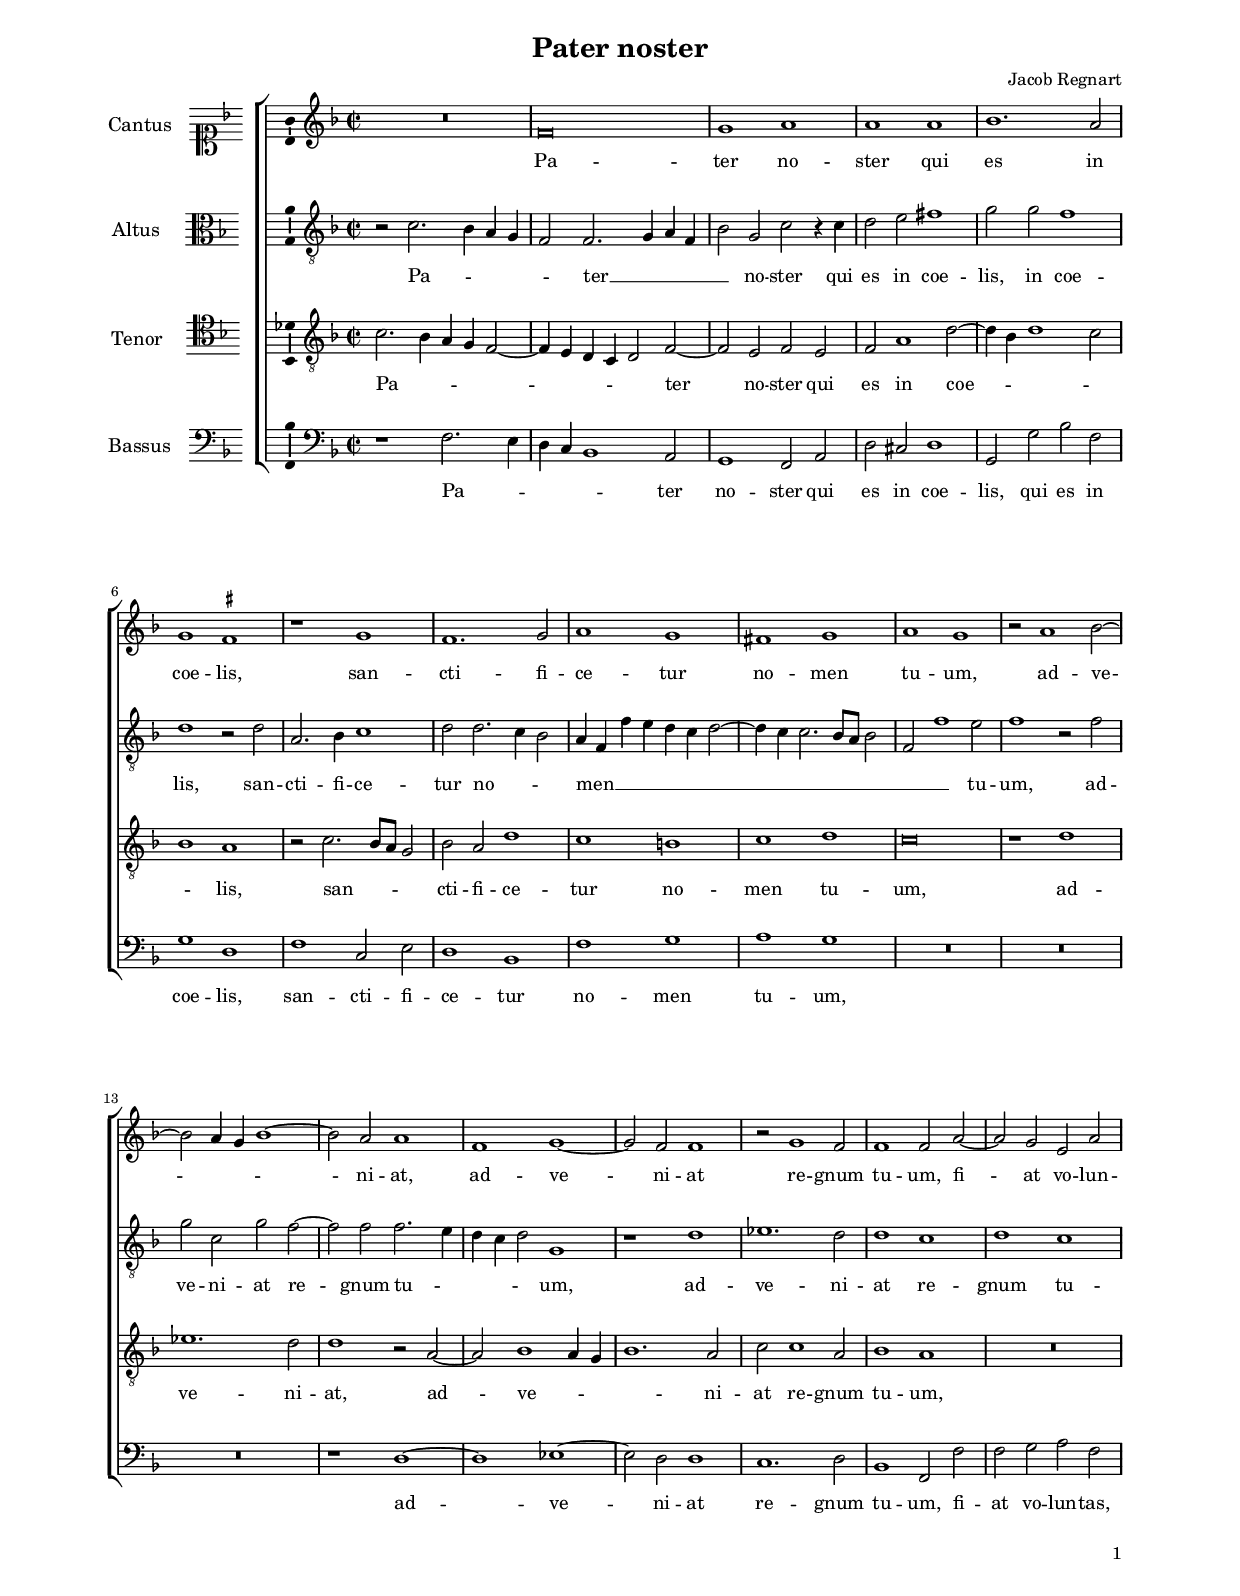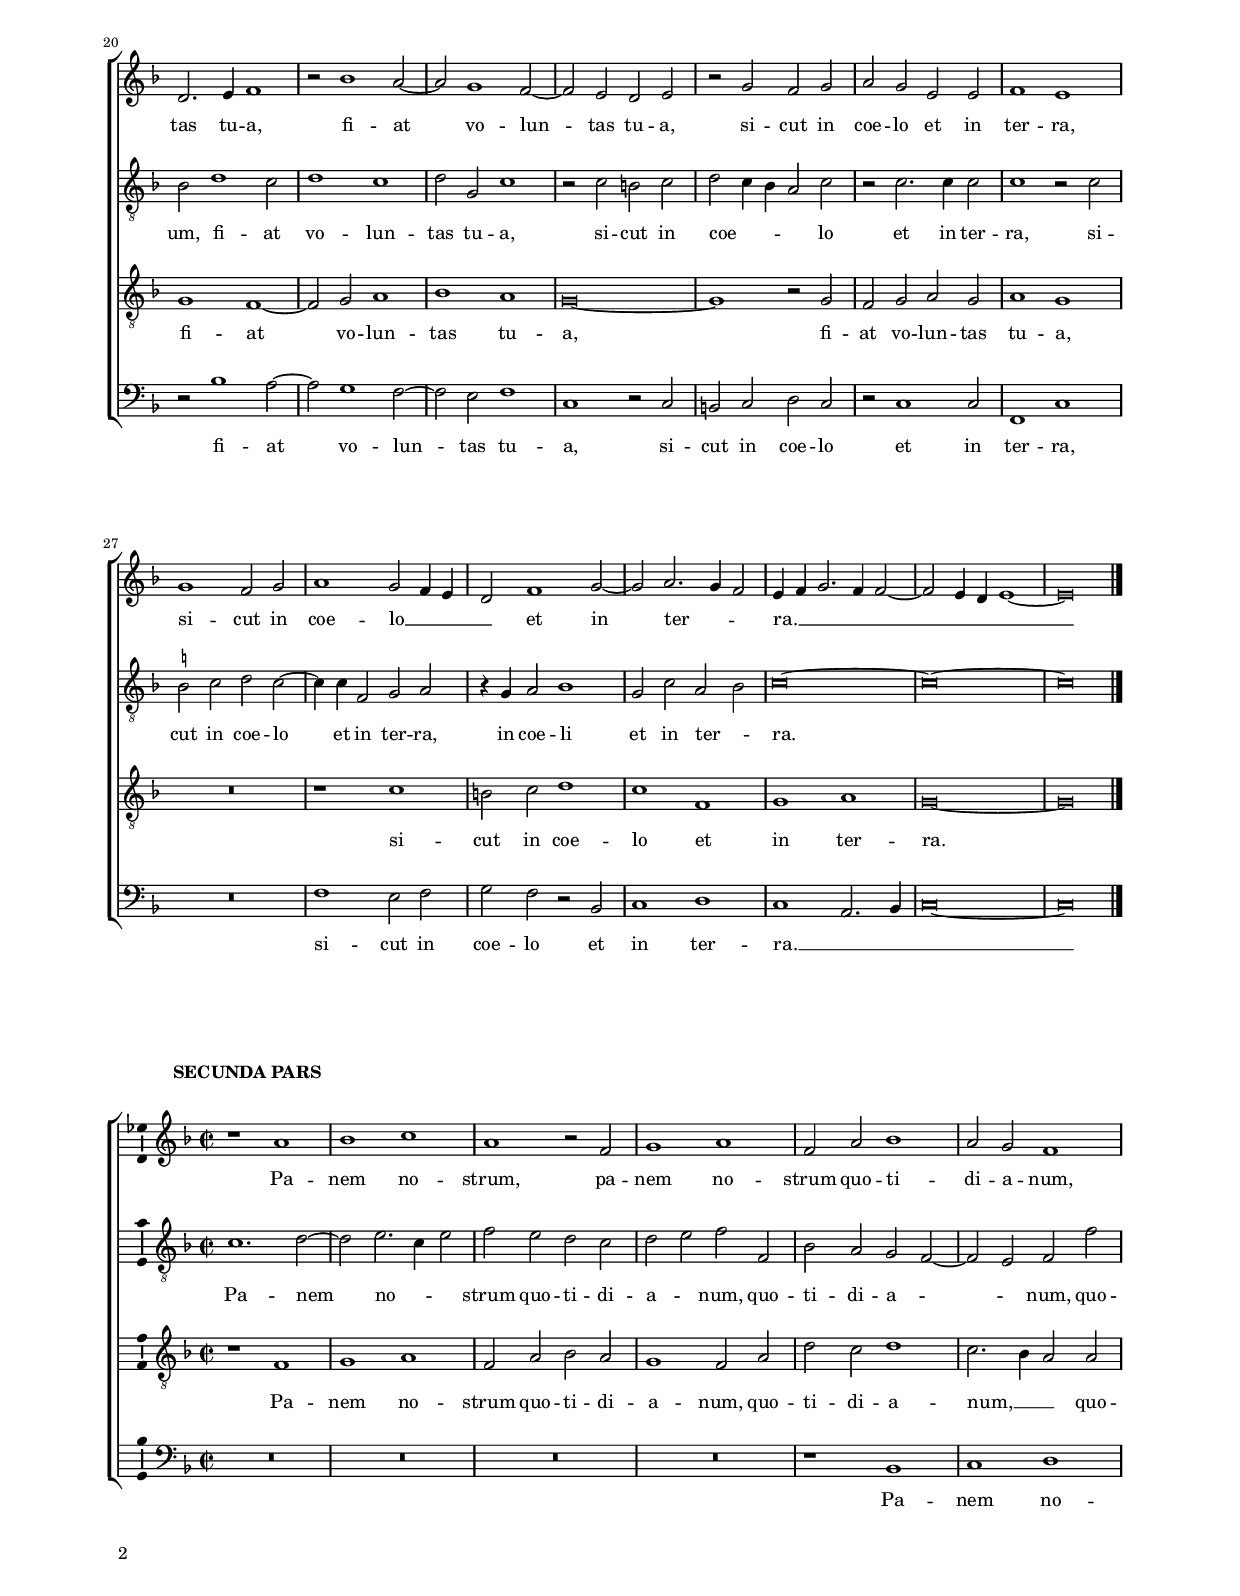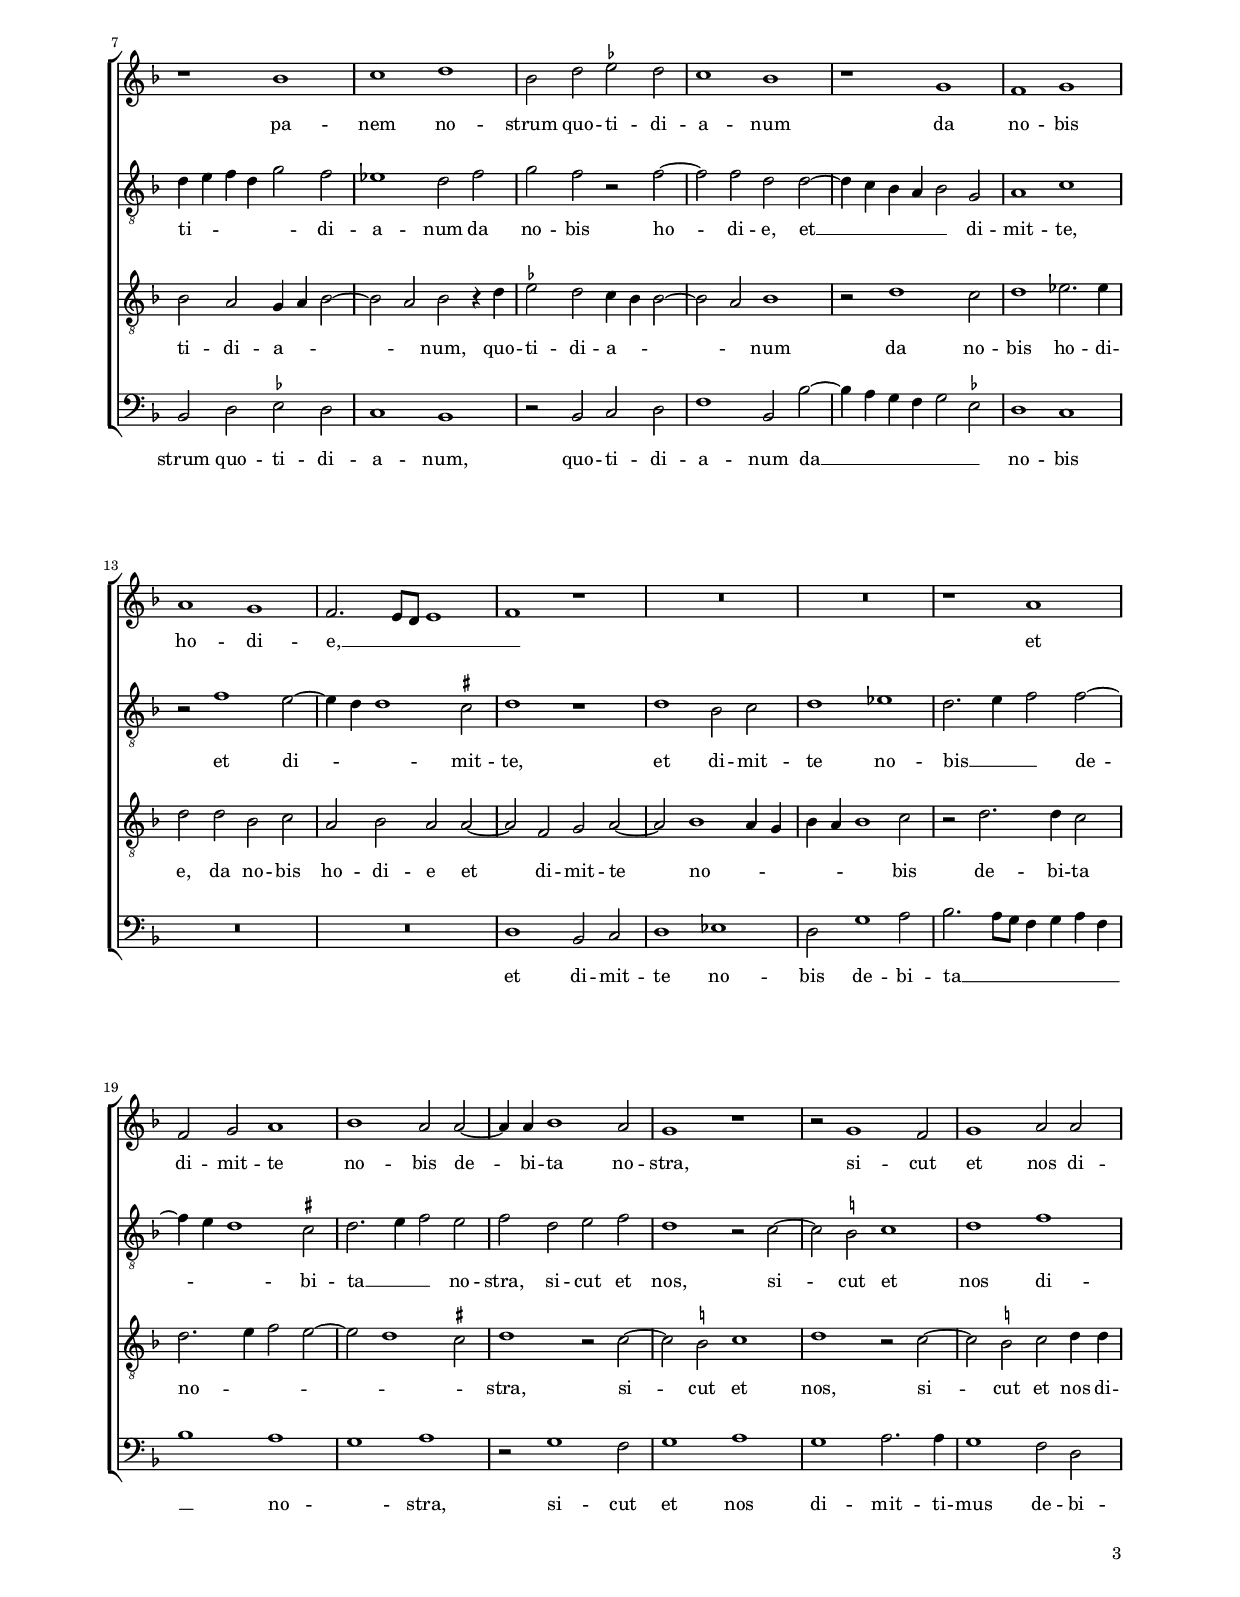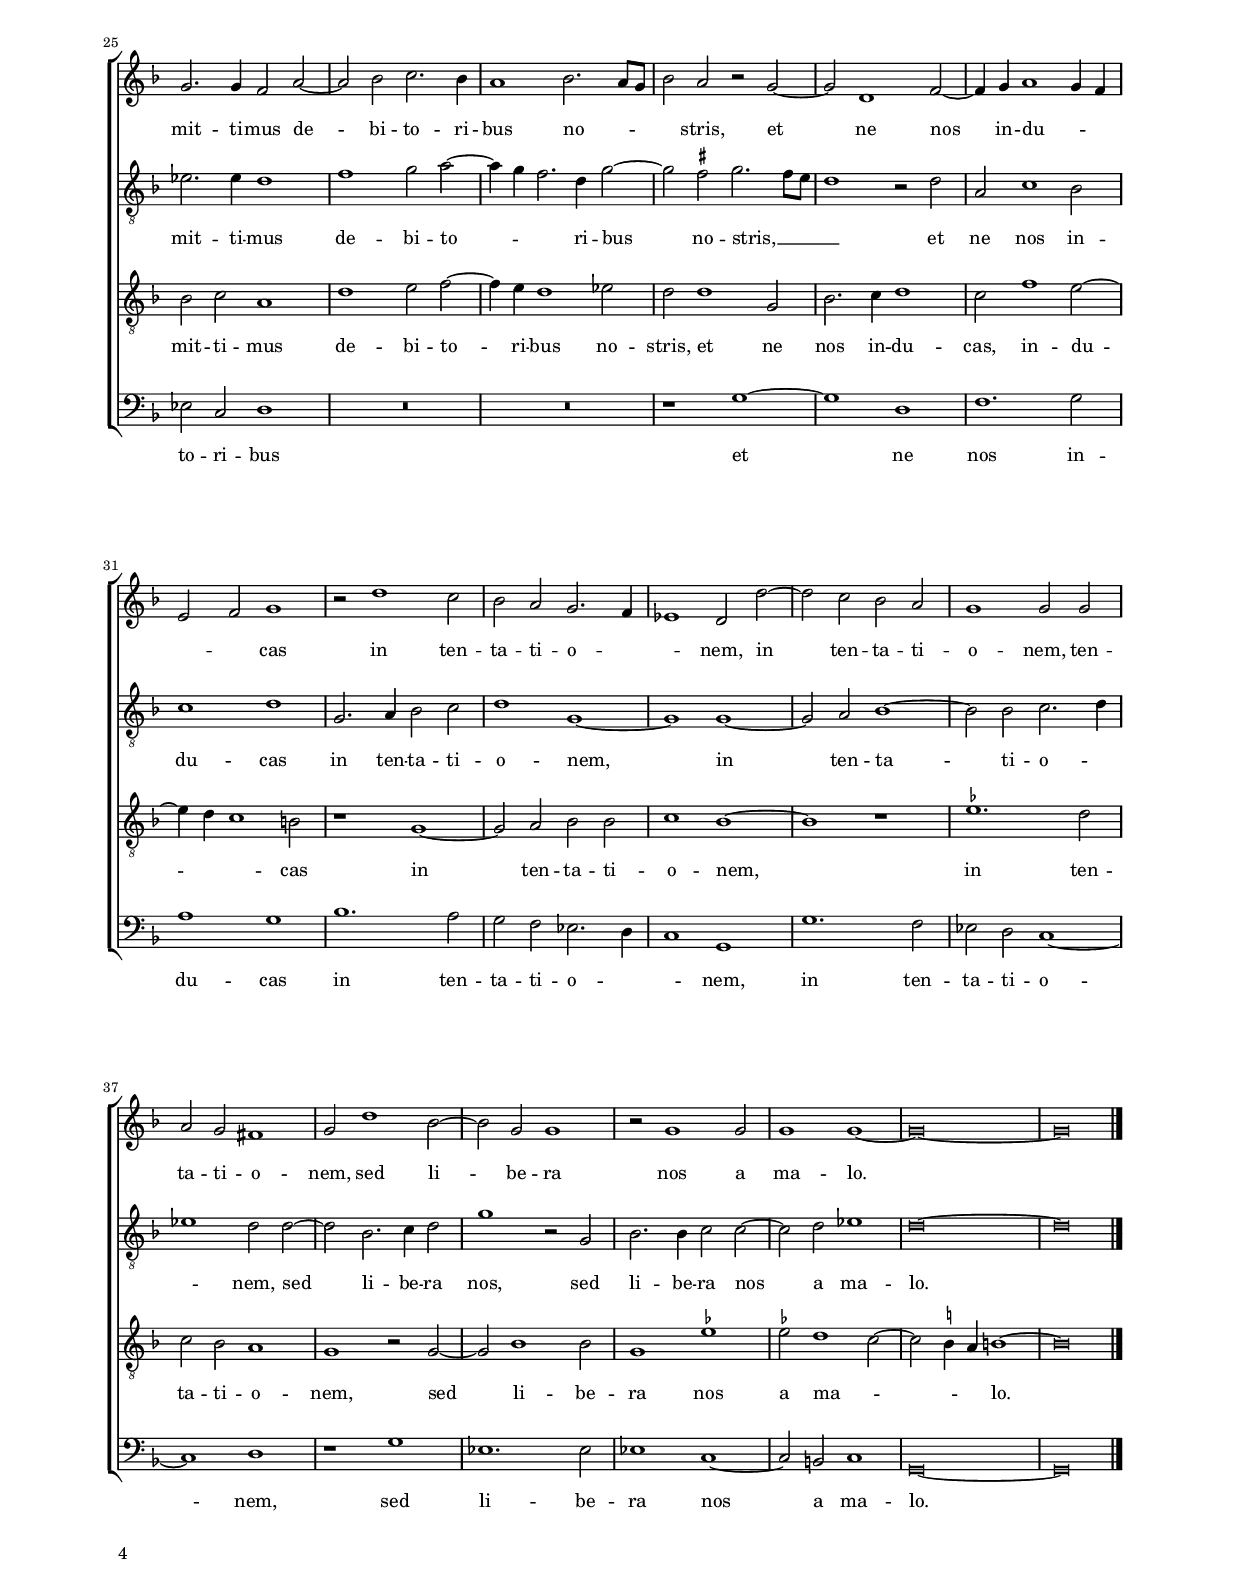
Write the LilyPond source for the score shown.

\header
{
  title="Pater noster"
  composer="Jacob Regnart"
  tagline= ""
}

\version "2.24.1"
\include "deutsch.ly"
#(set-global-staff-size 15)
% #(set-default-paper-size "letter")
#(ly:set-option 'point-and-click #f)


	ficta = { \once \set suggestAccidentals = ##t }
	
	forget = #(define-music-function (music) (ly:music?) #{
		\accidentalStyle forget
		$music
		\accidentalStyle default
		#})


\paper
	{
	top-margin = 2.2 \cm
	bottom-margin = 1.6 \cm
	left-margin = 2 \cm
	right-margin = 2 \cm
	ragged-bottom = ##f
	ragged-last-bottom = ##t
	print-page-number = ##f
	score-system-spacing = #'((basic-distance . 20) (minimum-distance . 14) (padding . 5) (strechability . 250))
	system-system-spacing = #'((basic-distance . 20) (minimum-distance . 14) (padding . 5) (strechability . 150))
	oddFooterMarkup=\markup   \fill-line { "" \fromproperty #'page:page-number-string }
	evenFooterMarkup=\markup  \fill-line { \fromproperty #'page:page-number-string "" }
	last-bottom-spacing = #'((basic-distance . 11) (minimum-distance . 7) (padding . 4))
%	systems-per-page = 4
%	min-systems-per-page = 3
	}

global = {
	\key f \major
	\time 2/2 \set Score.measureLength = #(ly:make-moment 2/1)
	\skip 1*2*33 \bar "|."
	}
	

incipitcantus = \markup { \score {
	{
	\set Staff.instrumentName = \markup { \fontsize #1 "Cantus" }
	\key f \major
	\clef soprano
	s4 \bar ""
	}
	\layout  {
	raggedright = ##t
	indent = 1.6 \cm
	line-width = 2.5\cm
	\context { \Staff \remove Time_signature_engraver }
	\override Staff.Clef.Y-extent = #'(0 . 0)
	}} \hspace #1 }
      
      
incipitaltus = \markup { \score {
	{
	\set Staff.instrumentName = \markup { \fontsize #1 "Altus" }
	\key f \major
	\clef alto
	s4 \bar ""
	}
	\layout  {
	raggedright = ##t
	indent = 1.6 \cm
	line-width = 2.5\cm
	\context { \Staff \remove Time_signature_engraver }
	\override Staff.Clef.Y-extent = #'(0 . 0)
	}} \hspace #1 }


incipittenor = \markup { \score {
	{
	\set Staff.instrumentName = \markup { \fontsize #1 "Tenor" }
	\key f \major
	\clef tenor
	s4 \bar ""
	}
	\layout  {
	raggedright = ##t
	indent = 1.6 \cm
	line-width = 2.5\cm
	\context { \Staff \remove Time_signature_engraver }
	\override Staff.Clef.Y-extent = #'(0 . 0)
	}} \hspace #1 }
      
      
incipitbassus = \markup { \score {
	{
	\set Staff.instrumentName = \markup { \fontsize #1 "Bassus" }
	\key f \major
	\clef bass
	s4 \bar ""
	}
	\layout  {
	raggedright = ##t
	indent = 1.6 \cm
	line-width = 2.5\cm
	\context { \Staff \remove Time_signature_engraver }
	\override Staff.Clef.Y-extent = #'(0 . 0)
	}} \hspace #1 }


cantus =  \relative c''
	{
	R\breve
	f,\breve
	g1 a
	a1 a
%5
	b1. a2 |
	g1 \ficta fis
	r1 g
	f1. g2
	a1 g
%10
	fis1 g |
	a1 g
	r2 a1 b2~
	b2 a4 g b1~
	b2 a a1
%15
	f1 g~ |
	g2 f f1
	r2 g1 f2
	f1 f2 a~
	a2 g e a
%20
	d,2. e4 f1 |
	r2 b1 a2~
	a2 g1 f2~
	f2 e d e
	r2 g f g
%25
	a2 g e e |
	f1 e
	g1 f2 g
	a1 g2 f4 e
	d2 f1 g2~
%30
	g2 a2. g4 f2 |
	e4 f g2. f4 f2~
	f2 e4 d e1~
	e\breve |
	}


altus =  \relative c'
	{
	r2 c2. b4 a g
	f2 f2. g4 a f
	b2 g c r4 c
	d2 e fis1
%5
	g2 g f1 |
	d1 r2 d
	a2. b4 c1
	d2 d2. c4 b2
	a4 f f' e d c d2~
%10
	d4 c c2. b8 a b2 |
	f2 f'1 e2
	f1 r2 f
	g2 c, g' f~
	f2 f f2. e4
%15
	d4 c d2 g,1 |
	r1 d'
	es1. d2
	d1 c
	d1 c
%20
	b2 d1 c2 |
	d1 c
	d2 g, c1
	r2 c h c
	d2 c4 b a2 c
%25
	r2 c2. c4 c2 |
	c1 r2 c
	\ficta h2 c d c~
	c4 c f,2 g a
	r4 g a2 b1
%30
	g2 c a b |
	c\breve~
	c\breve~
	c\breve |
	}


tenor =  \relative c'
	{
	c2. b4 a g f2~
	f4 e d c d2 f~
	f2 e f e
	f2 a1 d2~
%5
	d4 b d1 c2 |
	b1 a
	r2 c2. b8 a g2
	b2 a d1
	c1 h
%10
	c1 d |
	c\breve
	r1 d
	es1. d2
	d1 r2 a~
%15
	a2 b1 a4 g |
	b1. a2
	c2 c1 a2
	b1 a
	R\breve
%20
	g1 f~ |
	f2 g a1
	b1 a
	g\breve~
	g1 r2 g
%25
	f2 g a g |
	a1 g
	R\breve
	r1 c
	h2 c d1
%30
	c1 f, |
	g1 a
	g\breve~
	g\breve |
	}


bassus  =  \relative c
	{
	r1 f2. e4
	d4 c b1 a2
	g1 f2 a
	d2 cis d1
%5
	g,2 g' b f |
	g1 d
	f1 c2 e
	d1 b
	f'1 g
%10
	a1 g |
	R\breve
	R\breve
	R\breve
	r1 d~
%15
	d1 es~ |
	es2 d d1
	c1. d2
	b1 f2 f'
	f2 g a f
%20
	r2 b1 a2~ |
	a2 g1 f2~
	f2 e f1
	c1 r2 c
	h2 c d c
%25
	r2 c1 c2 |
	f,1 c'
	R\breve
	f1 e2 f
	g2 f r b,
%30
	c1 d |
	c1 a2. b4
	c\breve~
	c\breve |
	}


lyricscantus = \lyricmode {
	Pa -- ter no -- ster qui es in coe -- lis,
	san -- cti -- fi -- ce -- tur no -- men tu -- um,
	ad -- ve -- _ _ _ ni -- at,
	ad -- ve -- ni -- at re -- gnum tu -- um,
	fi -- at vo -- lun -- tas tu -- a,
	fi -- at vo -- lun -- tas tu -- a,
	si -- cut in coe -- lo et in ter -- ra,
	si -- cut in coe -- lo __ _ _ _ et in ter -- _ _ ra. __ _ _ _ _ _ _ _
	}


lyricsaltus = \lyricmode {
	Pa -- _ _ _ _ ter __ _ _ _ _ no -- ster qui es in coe -- lis,
	in coe -- lis,
	san -- cti -- fi -- ce -- tur no -- _ _ men __ _ _ _ _ _ _ _ _ _ _ _ _ _ tu -- um,
	ad -- ve -- ni -- at re -- gnum tu -- _ _ _ _ um,
	ad -- ve -- ni -- at re -- gnum tu -- um,
	fi -- at vo -- lun -- tas tu -- a,
	si -- cut in coe -- _ _ _ lo et in ter -- ra,
	si -- cut in coe -- lo et in ter -- ra,
	in coe -- li et in ter -- _ ra.
	}


lyricstenor = \lyricmode {
	Pa -- _ _ _ _ _ _ _ _ ter no -- ster qui es in coe -- _ _ _ _ lis,
	san -- _ _ _ cti -- fi -- ce -- tur no -- men tu -- um,
	ad -- ve -- ni -- at,
	ad -- ve -- _ _ _ ni -- at re -- gnum tu -- um,
	fi -- at vo -- lun -- tas tu -- a,
	fi -- at vo -- lun -- tas tu -- a,
	si -- cut in coe -- lo et in ter -- ra.
	}


lyricsbassus = \lyricmode {
	Pa -- _ _ _ _ ter no -- ster qui es in coe -- lis,
	qui es in coe -- lis,
	san -- cti -- fi -- ce -- tur no -- men tu -- um,
	ad -- ve -- ni -- at re -- gnum tu -- um,
	fi -- at vo -- lun -- tas,
	fi -- at vo -- lun -- tas tu -- a,
	si -- cut in coe -- lo et in ter -- ra,
	si -- cut in coe -- lo et in ter -- ra. __ _ _ _
	}


\score
{  
	\transpose c c {
	\new ChoirStaff \with { \override StaffGrouper.staff-staff-spacing.basic-distance = #13 }
	<<


	\new Staff << \global
	\new Voice="v1" {
		\set Staff.instrumentName=\incipitcantus
	%       \set Staff.instrumentName="S"
		\set Staff.midiInstrument = "reed organ"
		\clef violin
		\cantus }
	\new Lyrics \lyricsto "v1" {\lyricscantus }
	>>


	\new Staff << \global
	\new Voice="v2" {
		\set Staff.instrumentName=\incipitaltus
	%       \set Staff.instrumentName="A"
		\set Staff.midiInstrument = "reed organ"
		\clef "G_8" 
		\altus}
	\new Lyrics \lyricsto "v2" {\lyricsaltus }
	>>


	\new Staff << \global
	\new Voice="v3" {
		\set Staff.instrumentName=\incipittenor
	%       \set Staff.instrumentName="T"
		\set Staff.midiInstrument = "reed organ"
		\clef "G_8"
		\tenor }
	\new Lyrics \lyricsto "v3" {\lyricstenor }
	>>


	\new Staff << \global
	\new Voice="v4" {
		\set Staff.instrumentName=\incipitbassus
	%       \set Staff.instrumentName="B"
		\set Staff.midiInstrument = "reed organ"
		\clef bass 
		\bassus }
	\new Lyrics \lyricsto "v4" {\lyricsbassus}
	>>

	>>
	} % transpose

	\layout
	{
	indent = 2.5 \cm
	\context { \Lyrics \override VerticalAxisGroup.nonstaff-relatedstaff-spacing.padding = #2 }
%	\context { \Lyrics \override LyricText.font-size = #1 }
	\context { \Staff \override TimeSignature.break-visibility = #end-of-line-invisible }
	\context { \Staff \consists Ambitus_engraver }
	\context { \Score \override BarNumber.padding = #2 }
	\context { \Voice \override NoteHead.style = #'baroque }
	}

\midi
	{
	\tempo 2 = 90
	}

}

%%%%%%%%%%%%%%%%%%%%  PARS SECUNDA


global = {
	\key f \major
	\time 2/2 \set Score.measureLength = #(ly:make-moment 2/1)
	\skip 1*2*43 \bar "|."
	}


cantus =  \relative c''
	{
	r1 a
	b1 c
	a1 r2 f
	g1 a
%5
	f2 a b1 |
	a2 g f1
	r1 b
	c1 d
	b2 d \ficta es d
%10
	c1 b |
	r1 g
	f1 g
	a1 g
	f2. e8 d e1
%15
	f1 r |
	R\breve
	R\breve
	r1 a
	f2 g a1
%20
	b1 a2 a~ |
	a4 a b1 a2
	g1 r
	r2 g1 f2
	g1 a2 a
%25
	g2. g4 f2 a~ |
	a2 b c2. b4
	a1 b2. a8 g
	b2 a r g~
	g2 d1 f2~
%30
	f4 g a1 g4 f |
	e2 f g1
	r2 d'1 c2
	b2 a g2. f4
	es1 d2 d'~
%35
	d2 c b a |
	g1 g2 g
	a2 g fis1
	g2 d'1 b2~
	b2 g g1
%40
	r2 g1 g2 |
	g1 g~
	g\breve~
	g\breve |
	}


altus =  \relative c'
	{
	c1. d2~
	d2 e2. c4 e2
	f2 e d c
	d2 e f f,
%5
	b2 a g f~ |
	f2 e f f'
	d4 e f d g2 f
	es1 d2 f
	g2 f r f~
%10
	f2 f d d~ |
	d4 c b a b2 g
	a1 c
	r2 f1 e2~
	e4 d d1 \ficta cis2
%15
	d1 r |
	d1 b2 c
	d1 es
	d2. e4 f2 f~
	f4 e d1 \ficta cis2
%20
	d2. e4 f2 e |
	f2 d e f
	d1 r2 c~
	c2 \ficta h c1
	d1 f
%25
	es2. es4 d1 |
	f1 g2 a~
	a4 g f2. d4 g2~
	g2 \ficta fis g2. \forget f8 e
	d1 r2 d
%30
	a2 c1 b2 |
	c1 d
	g,2. a4 b2 c
	d1 g,1~
	g1 g~
%35
	g2 a b1~
	b2 b c2. d4
	es1 d2 d~ |
	d2 b2. c4 d2
	g1 r2 g,
%40
	b2. b4 c2 c~
	c2 d es1
	d\breve~
	d\breve |
	}


tenor =  \relative c'
	{
	r1 f,
	g1 a
	f2 a b a
	g1 f2 a
%5
	d2 c d1 |
	c2. b4 a2 a
	b2 a g4 a b2~
	b2 a b r4 d
	\ficta es2 d c4 b b2~
%10
	b2 a b1 |
	r2 d1 c2
	d1 es2. es4
	d2 d b c
	a2 b a a~
%15
	a2 f g a~ |
	a2 b1 a4 g
	b4 a b1 c2
	r2 d2. d4 c2
	d2. e4 f2 e~
%20
	e2 d1 \ficta cis2 |
	d1 r2 c~
	c2 \ficta h c1
	d1 r2 c~
	c2 \ficta h c d4 d
%25
	b2 c a1 |
	d1 e2 f~
	f4 e d1 es2
	d2 d1 g,2
	b2. c4 d1
%30
	c2 f1 e2~ |
	e4 d c1 h2
	r1 g~
	g2 a b b
	c1 b~
%35
	b1 r |
	\ficta es1. d2
	c2 b a1
	g1 r2 g~
	g2 b1 b2
%40
	g1 \ficta es' |
	\ficta es2 d1 c2~
	c2 \ficta h4 a h!1~
	h\breve |
	}


bassus  =  \relative c
	{
	R\breve
	R\breve
	R\breve
	R\breve
%5
	r1 b |
	c1 d
	b2 d \ficta es d
	c1 b
	r2 b c d
%10
	f1 b,2 b'~ |
	b4 a g f g2 \ficta es
	d1 c
	R\breve
	R\breve
%15
	d1 b2 c |
	d1 es
	d2 g1 a2
	b2. a8 g f4 g a f
	b1 a
%20
	g1 a |
	r2 g1 f2
	g1 a
	g1 a2. a4
	g1 f2 d
%25
	es2 c d1 |
	R\breve
	R\breve
	r1 g~
	g1 d
%30
	f1. g2 |
	a1 g
	b1. a2
	g2 f es2. d4
	c1 g
%35
	g'1. f2 |
	es2 d c1~
	c1 d
	r1 g
	es1. es2
%40
	es1 c~ |
	c2 h c1
	g\breve~
	g\breve |
	}


lyricscantus = \lyricmode {
	Pa -- nem no -- strum,
	pa -- nem no -- strum quo -- ti -- di -- a -- num,
	pa -- nem no -- strum quo -- ti -- di -- a -- num
	da no -- bis ho -- di -- e, __ _ _ _ _
	et di -- mit -- te no -- bis de -- bi -- ta no -- stra,
	si -- cut et nos di -- mit -- ti -- mus de -- bi -- to -- ri -- bus no -- _ _ _ stris,
	et ne nos in -- du -- _ _ _ _ cas in ten -- ta -- ti -- o -- _ _ nem,
	in ten -- ta -- ti -- o -- nem,
	ten -- ta -- ti -- o -- nem,
	sed li -- be -- ra nos a ma -- lo.
	}


lyricsaltus = \lyricmode {
	Pa -- nem no -- _ _ strum quo -- ti -- di -- a -- _ num,
	quo -- ti -- di -- a -- _ _ num,
	quo -- ti -- _ _ _ _ di -- a -- num
	da no -- bis ho -- di -- e,
	et __ _ _ _ _ di -- mit -- te,
	et di -- _ _ mit -- te,
	et di -- mit -- te no -- bis __ _ _ de -- _ _ bi -- ta __ _ _ no -- stra,
	si -- cut et nos,
	si -- cut et nos di -- mit -- ti -- mus de -- bi -- to -- _ _ ri -- bus no -- stris, __ _ _ _
	et ne nos in -- du -- cas in ten -- ta -- ti -- o -- nem,
	in ten -- ta -- ti -- o -- _ _ nem,
	sed li -- be -- ra nos,
	sed li -- be -- ra nos a ma -- lo.
	}


lyricstenor = \lyricmode {
	Pa -- nem no -- strum quo -- ti -- di -- a -- num,
	quo -- ti -- di -- a -- num, __ _ _ 
	quo -- ti -- di -- a -- _ _ _ num,
	quo -- ti -- di -- a -- _ _ _ num
	da no -- bis ho -- di -- e,
	da no -- bis ho -- di -- e
	et di -- mit -- te no -- _ _ _ _ _ bis de -- bi -- ta no -- _ _ _ _ _ stra,
	si -- cut et nos,
	si -- cut et nos di -- mit -- ti -- mus de -- bi -- to -- ri -- bus no -- stris,
	et ne nos in -- du -- cas,
	in -- du -- _ _ cas in ten -- ta -- ti -- o -- nem,
	in ten -- ta -- ti -- o -- nem,
	sed li -- be -- ra nos a ma -- _ _ _ lo.
	}


lyricsbassus = \lyricmode {
	Pa -- nem no -- strum quo -- ti -- di -- a -- num,
	quo -- ti -- di -- a -- num
	da __ _ _ _ _ _ no -- bis
	et di -- mit -- te no -- bis de -- bi -- ta __ _ _ _ _ _ _ _ no -- _ stra,
	si -- cut et nos di -- mit -- ti -- mus de -- bi -- to -- ri -- bus
	et ne nos in -- du -- cas in ten -- ta -- ti -- o -- _ _ nem,
	in ten -- ta -- ti -- o -- nem,
	sed li -- be -- ra nos a ma -- lo.
	}


\score
{  
	\transpose c c {
	\new ChoirStaff \with { \override StaffGrouper.staff-staff-spacing.basic-distance = #13 }
	<<

	\new Staff <<\global
	\new Voice="v1" {
	  %\set Staff.instrumentName="Cantus"
		\set Staff.midiInstrument = "reed organ"
		\clef violin
		\cantus }
	\new Lyrics \lyricsto "v1" {\lyricscantus }
	>>


	\new Staff << \global
	\new Voice="v2" {
	  %\set Staff.instrumentName="Altus"
		\set Staff.midiInstrument = "reed organ"
		\clef "G_8" 
		\altus}
	\new Lyrics \lyricsto "v2" {\lyricsaltus }
	>>


	\new Staff <<\global
	\new Voice="v3" {
	  %\set Staff.instrumentName="Tenor"
		\set Staff.midiInstrument = "reed organ"
		\clef "G_8"
		\tenor }
	\new Lyrics \lyricsto "v3" {\lyricstenor }
	>>


	\new Staff <<\global
	\new Voice="v4" {
	  %\set Staff.instrumentName="Bassus"
		\set Staff.midiInstrument = "reed organ"
		\clef bass 
		\bassus }
	\new Lyrics \lyricsto "v4" {\lyricsbassus}
	>>

	>>
	} % transpose
		
	\layout
	{
	indent = 0 \cm
	\context { \Lyrics \override VerticalAxisGroup.nonstaff-relatedstaff-spacing.padding = #2 }
%	\context { \Lyrics \override LyricText.font-size = #1 }
	\context { \Staff \override TimeSignature.break-visibility = #end-of-line-invisible }
	\context { \Staff \consists Ambitus_engraver }
	\context { \Score \override BarNumber.padding = #2 }
	\context { \Voice \override NoteHead.style = #'baroque }
	}
	
	\header { piece = \markup { \raise #2 \hspace # 7 \bold "SECUNDA PARS"} }
	
\midi
	{
	\tempo 2 = 90
	}
	
}

% EOF
